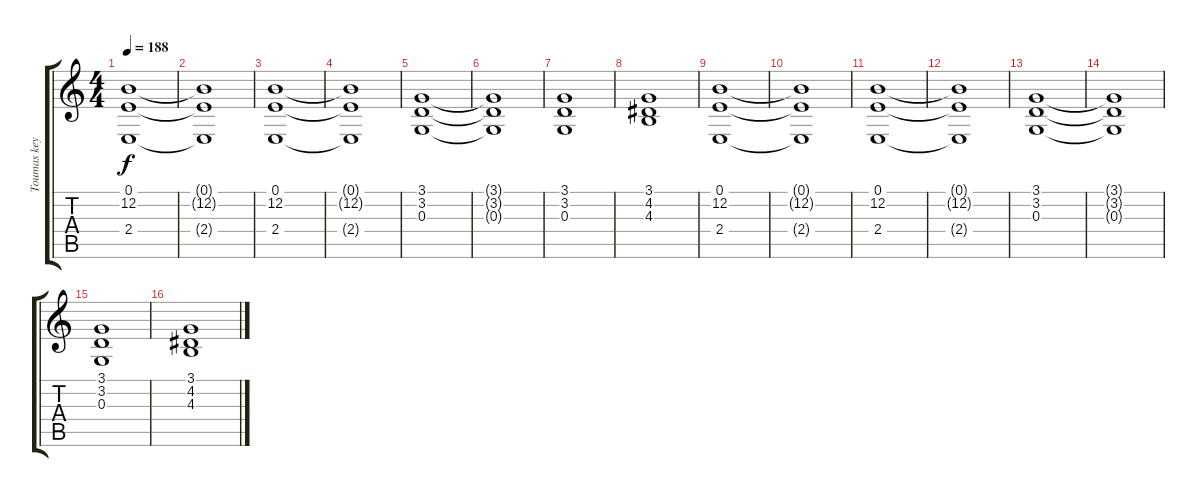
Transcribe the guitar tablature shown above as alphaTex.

\track ("Toumas keyboard (strings)" "Toumas key") {solo instrument stringensemble1}
\staff {score tabs}
\tuning (E4 B3 G3 D3 A2 E2) {hide}
\ts (4 4)
\tempo 188
\clef g2
\ks c
(0.1 12.2 2.4).1{dy f} |
(0.1{t} 12.2{t} 2.4{t}).1 |
(0.1 12.2 2.4).1 |
(0.1{t} 12.2{t} 2.4{t}).1 |
(3.1 3.2 0.3).1 |
(3.1{t} 3.2{t} 0.3{t}).1 |
(3.1 3.2 0.3).1 |
(3.1 4.2 4.3).1 |
(0.1 12.2 2.4).1 |
(0.1{t} 12.2{t} 2.4{t}).1 |
(0.1 12.2 2.4).1 |
(0.1{t} 12.2{t} 2.4{t}).1 |
(3.1 3.2 0.3).1 |
(3.1{t} 3.2{t} 0.3{t}).1 |
(3.1 3.2 0.3).1 |
(3.1 4.2 4.3).1
